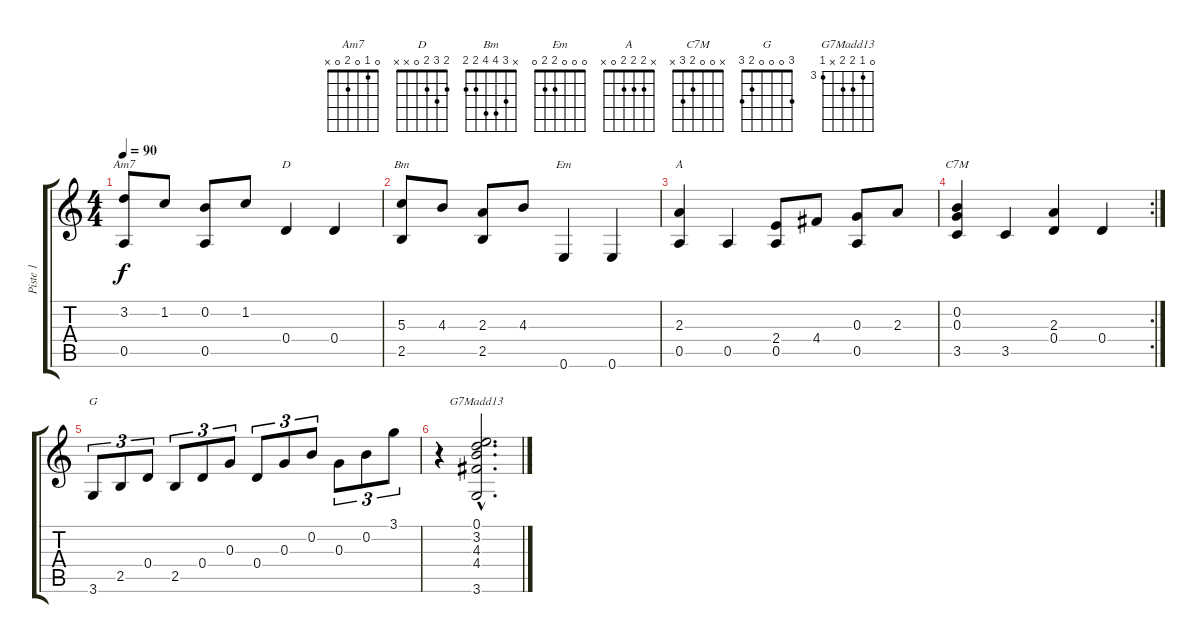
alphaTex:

\track ("Piste 1" "Piste 1") {instrument acousticguitarnylon}
\staff {score tabs}
\tuning (E4 B3 G3 D3 A2 E2) {hide}
\chord ("Am7" 0 1 0 2 0 x)
\chord ("D" 2 3 2 0 x x)
\chord ("Bm" x 3 4 4 2 2)
\chord ("Em" 0 0 0 2 2 0)
\chord ("A" x 2 2 2 0 x)
\chord ("C7M" x 0 0 2 3 x)
\chord ("G" 3 0 0 0 2 3)
\chord ("G7Madd13" 0 3 4 4 x 3) {firstfret 3}
\ts (4 4)
\tempo 90
\clef g2
\ks c
(3.2 0.5).8{ch "Am7" dy f} 1.2.8 (0.2 0.5).8 1.2.8 0.4.4{ch "D"} 0.4.4 |
(5.3 2.5).8{ch "Bm"} 4.3.8 (2.3 2.5).8 4.3.8 0.6.4{ch "Em"} 0.6.4 |
(2.3 0.5).4{ch "A"} 0.5.4 (2.4 0.5).8 4.4.8 (0.3 0.5).8 2.3.8 |
\rc 2
(0.2 0.3 3.5).4{ch "C7M"} 3.5.4 (2.3 0.4).4 0.4.4 |
3.6.8{tu (3 2) ch "G"} 2.5.8{tu (3 2)} 0.4.8{tu (3 2)} 2.5.8{tu (3 2)} 0.4.8{tu (3 2)} 0.3.8{tu (3 2)} 0.4.8{tu (3 2)} 0.3.8{tu (3 2)} 0.2.8{tu (3 2)} 0.3.8{tu (3 2)} 0.2.8{tu (3 2)} 3.1.8{tu (3 2)} |
r.4 (0.1{hac} 3.2{hac} 4.3{hac} 4.4{hac} 3.6{hac}).2{d ch "G7Madd13"}
